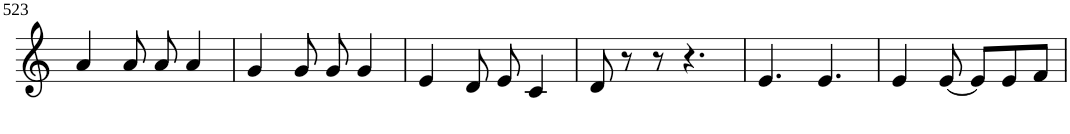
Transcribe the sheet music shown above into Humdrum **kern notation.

**kern
*part1
*staff1
*I"Violin
!!LO:PB:g=z
*clefG2
*k[]
*M6/8
=523
4a/
8a/
8a/
4a/
=524
4g/
8g/
8g/
4g/
=525
4e/
8d/
8e/
4c/
=526
8d/
8r
8r
4.r
=527
4.e/
4.e/
=528
4e/
[8e/
8e/L]
8e/
8f/J
=
*-
